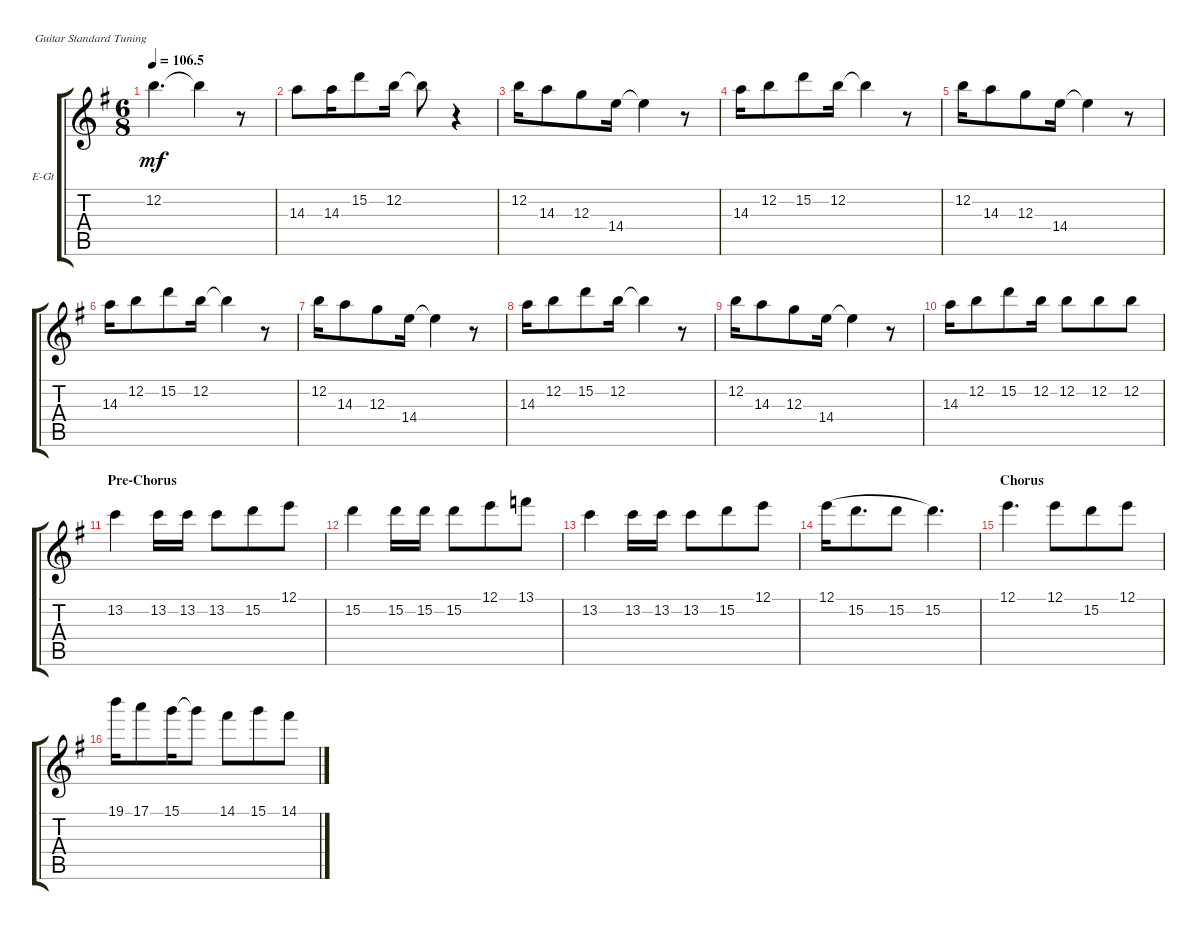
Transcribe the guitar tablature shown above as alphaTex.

\defaultSystemsLayout 4
\bracketExtendMode groupsimilarinstruments
\firstSystemTrackNameOrientation horizontal
\otherSystemsTrackNameOrientation horizontal
\track ("Electric Guitar" "E-Gt") {instrument overdrivenguitar}
\staff {score tabs}
\tuning (E4 B3 G3 D3 A2 E2)
\ts (6 8)
\tempo
106.5
\accidentals auto
\clef g2
\ottava regular
\simile none
\scale
0.333333
\ks g
12.2.4{d dy mf} 12.2{t}.4 r.8 |
\scale
0.333333 14.3.8 14.3.16 15.2.8 12.2.16 12.2{t}.8 r.4 |
\scale
0.333333 12.2.16 14.3.8 12.3.8 14.4.16 14.4{t}.4 r.8 |
\scale
0.333333 14.3.16 12.2.8 15.2.8 12.2.16 12.2{t}.4 r.8 |
\scale
0.333333 12.2.16 14.3.8 12.3.8 14.4.16 14.4{t}.4 r.8 |
\scale
0.333333 14.3.16 12.2.8 15.2.8 12.2.16 12.2{t}.4 r.8 |
\scale
0.333333 12.2.16 14.3.8 12.3.8 14.4.16 14.4{t}.4 r.8 |
\scale
0.333333 14.3.16 12.2.8 15.2.8 12.2.16 12.2{t}.4 r.8 |
\scale
0.333333 12.2.16 14.3.8 12.3.8 14.4.16 14.4{t}.4 r.8 |
\scale
0.333333 14.3.16 12.2.8 15.2.8 12.2.16 12.2.8 12.2.8 12.2.8 |
\section ("" "Pre-Chorus")
\scale
0.333333 13.2.4 13.2.16 13.2.16 13.2.8 15.2.8 12.1.8 |
\scale
0.333333 15.2.4 15.2.16 15.2.16 15.2.8 12.1.8 13.1.8 |
\scale
0.333333 13.2.4 13.2.16 13.2.16 13.2.8 15.2.8 12.1.8 |
\scale
0.333333 12.1.16{legatoorigin} 15.2.8{d legatoorigin} 15.2.8{legatoorigin} 15.2.4{d} |
\section ("" "Chorus")
\scale
0.333333 12.1.4{d} 12.1.8 15.2.8 12.1.8 |
\scale
0.333333 19.1.16 17.1.8 15.1.16 15.1{t}.8 14.1.8 15.1.8 14.1.8
